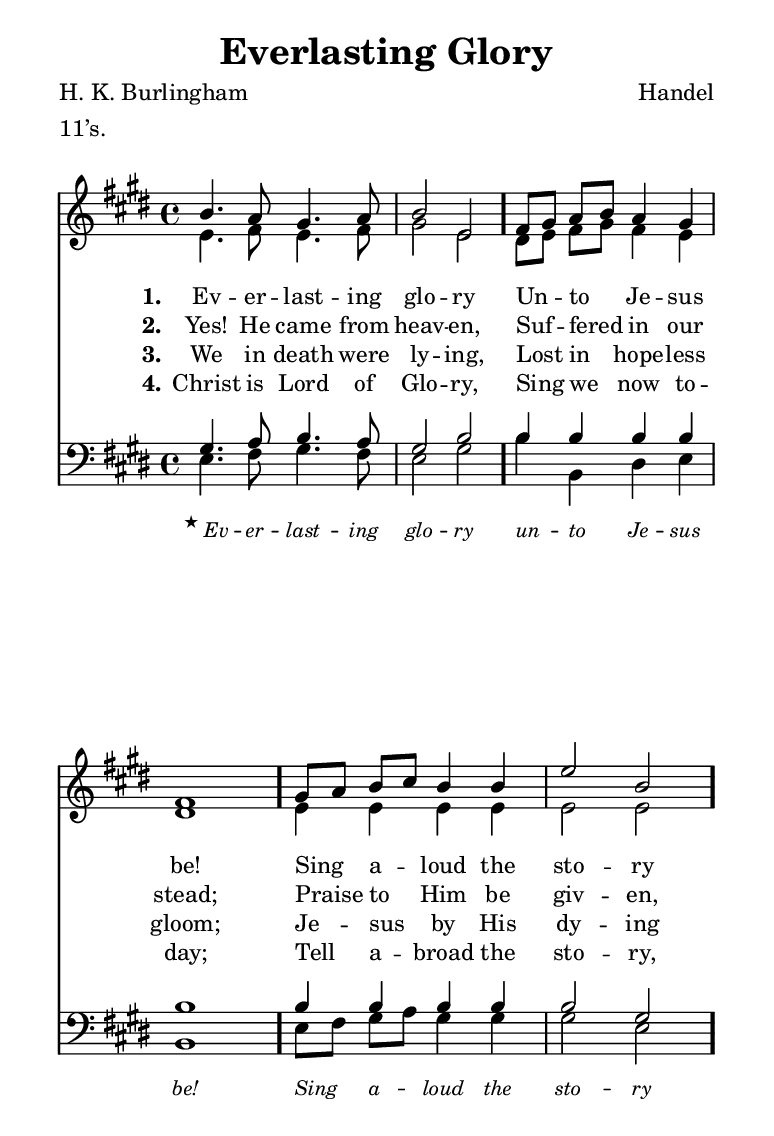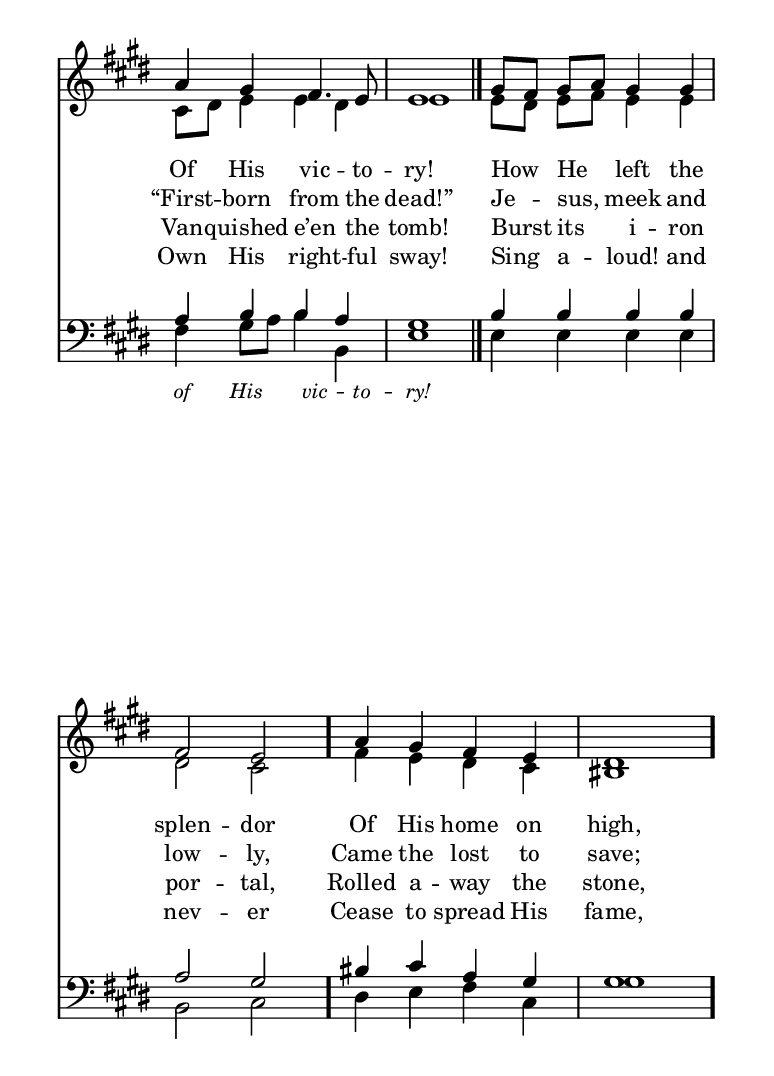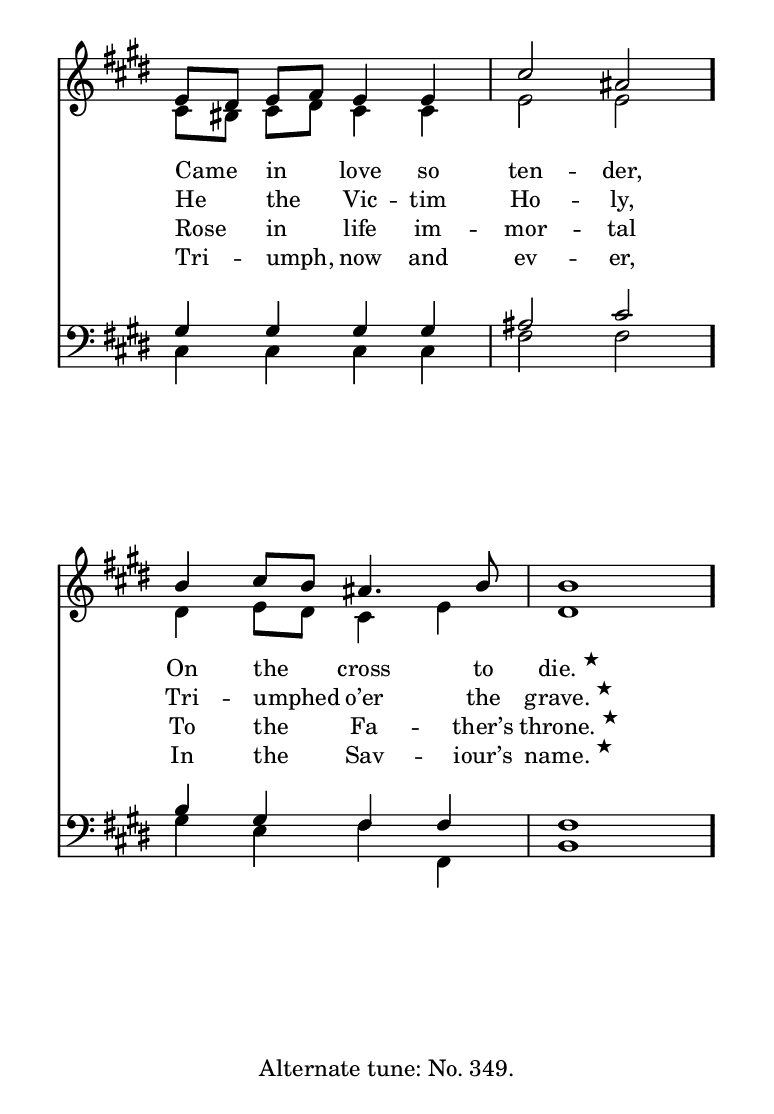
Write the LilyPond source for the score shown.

\include "common/global.ily"
\paper {
  \include "common/paper.ily"
  system-count = #(cond (is-eogsized 4) (#t #f))
}

\header{
  hymnnumber = "83"
  title = "Everlasting Glory"
  tunename = "Maccabeus"
  meter = "11’s."
  poet = "H. K. Burlingham"
  composer = "Handel"
  %copyright = ""
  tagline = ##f
}

% for fermata in MIDI
ta = { \tempo 4=100 }
tb = { \tempo 4=50  }

patternAA = { c4. c8 c4. c8 | c2 c2 }

patternBA = { c8[ c8] c8[ c8] c4 c4 | c1 }
patternBB = { c4      c4      c4 c4 | c1 }

patternCA = { c8[ c8] c8[ c8] c4 c4 | c2 c2 }
patternCB = { c4      c4      c4 c4 | c2 c2 }

patternDA = { c4      c4 c4. c8 | c1 }
patternDB = { c8[ c8] c4 c4  c4 | c1 }
patternDC = { c4      c4 c4  c4 | c1 }
patternDD = { c4 c8[ c8] c4  c4 | c1 }
patternDE = { c4 c8[ c8] c4. c8 | c1 }

global = {
  \include "common/overrides.ily"
  \override Staff.TimeSignature.style = #'()
  \time 4/4
  \override Score.MetronomeMark.transparent = ##t % hide all fermata changes too
  \ta
  \key e \major
  %\partial 4
  \autoBeamOff
}

notesSopranoA = {
\global
\relative c'' {

  \changePitch \patternAA { b a gis a | b e, }
  \changePitch \patternBA { fis gis a b a gis | fis }
  \changePitch \patternCA { gis a b cis b b | e b }
  \changePitch \patternDA { a gis fis e | e }

  \bar "|."

}
}

notesSopranoB = {
\relative c'' {

  \changePitch \patternCA { gis fis gis a gis gis | fis e }
  \changePitch \patternBB { a gis fis e | dis }
  \changePitch \patternCA { e dis e fis e e | cis' ais }
  \changePitch \patternDE { b cis b ais b | b }

	\bar "."

}
}

notesAltoA = {
\global
\relative e' {

  \changePitch \patternAA { e fis e fis | gis e }
  \changePitch \patternBA { dis e fis gis fis e | dis }
  \changePitch \patternCB { e e e e | e e }
  \changePitch \patternDB { cis dis e e dis | e }

}
}

notesAltoB = {
\relative e' {

  \changePitch \patternCA { e dis e fis e e | dis cis }
  \changePitch \patternBB { fis e dis cis | bis }
  \changePitch \patternCA { cis bis cis dis cis cis | e e }
  \changePitch \patternDD { dis e dis cis e | dis }

}
}

notesTenorA = {
\global
\relative a {

  \changePitch \patternAA { gis a b a | gis b }
  \changePitch \patternBB { b b b b | b }
  \changePitch \patternCB { b b b b | b gis }
  \changePitch \patternDC { a b b a | gis }

}
}

notesTenorB = {
\relative a {

  \changePitch \patternCB { b b b b | a gis }
  \changePitch \patternBB { bis cis a gis | gis }
  \changePitch \patternCB { gis gis gis gis | ais cis }
  \changePitch \patternBB { b gis fis fis | fis }

}
}

notesBassA = {
\global
\relative f {

  \changePitch \patternAA { e fis gis fis | e gis }
  \changePitch \patternBB { b b, dis e | b }
  \changePitch \patternCA { e fis gis a gis gis | gis e }
  \changePitch \patternDD { fis gis a b b, | e }

}
}

notesBassB = {
\relative f {

  \changePitch \patternCB { e e e e | b cis }
  \changePitch \patternBB { dis e fis cis | gis' }
  \changePitch \patternCB { cis, cis cis cis | fis fis }
  \changePitch \patternBB { gis e fis fis, | b }

}
}

Refrain = \lyricmode {

%{HIDE>%} { \override LyricText.font-size = #-1 \override Lyrics.LyricText.font-shape = #'italic } \markup{{\super{★}}Ev} -- er -- last -- ing glo -- ry un -- to Je --  sus be! %{<HIDE%}
%LYRICS Ev -- er -- last -- ing glo -- ry un -- to Je --  sus be!
Sing a -- loud the sto -- ry of His vic -- to -- ry!

}

wordsA = \lyricmode {
\set stanza = "1."

Ev -- er -- last -- ing glo -- ry \bar "."
Un -- to Je --  sus be! \bar "."
Sing a -- loud the sto -- ry \bar "."
Of His vic -- to -- ry! \bar "|."
How He left the splen -- dor \bar "."
Of His home on high, \bar "."
Came in love so ten -- der, \bar "."
On the cross to \markup{ die.{\super{★}}} \bar "."

}

wordsB = \lyricmode {
\set stanza = "2."

Yes! He came from heav -- en,
Suf -- fered in our stead;
Praise to Him be giv -- en,
“First -- born from the dead!”
Je -- sus, meek and low -- ly,
Came the lost to save;
He the Vic -- tim Ho -- ly,
Tri -- umphed o’er the \markup{ grave.{\super{★}}}

}

wordsC = \lyricmode {
\set stanza = "3."

We in death were ly -- ing,
Lost in hope -- less gloom;
Je -- sus by His dy -- ing
Van -- quished e’en the tomb!
Burst its i -- ron por -- tal,
Rolled a -- way the stone,
Rose in life im -- mor -- tal
To the Fa -- ther’s \markup{ throne.{\super{★}}%{workaround for weird bug in getlyrics.pl%}}

}

wordsD = \lyricmode {
\set stanza = "4."

Christ is Lord of Glo -- ry,
Sing we now to -- day;
Tell a -- broad the sto -- ry,
Own His right -- ful sway!
Sing a -- loud! and nev -- er
Cease to spread His fame,
Tri -- umph, now and ev -- er,
In the Sav -- iour’s \markup{ name.{\super{★}}}

}

\score {
  \context ChoirStaff <<
    \context Staff = upper <<
      \set ChoirStaff.systemStartDelimiter = #'SystemStartBar
      \context Voice  = sopranos { \voiceOne { \notesSopranoA \notesSopranoB } }
      \context Voice  = altos { \voiceTwo { \notesAltoA \notesAltoB } }
      \context Lyrics = one   \lyricsto sopranos \wordsA
      \context Lyrics = two   \lyricsto sopranos \wordsB
      \context Lyrics = three \lyricsto sopranos \wordsC
      \context Lyrics = four  \lyricsto sopranos \wordsD
    >>
    \context Staff = men <<
      \clef bass
      \context Voice  = tenors { \voiceOne { \notesTenorA \notesTenorB } }
      \context Voice  = basses { \voiceTwo { \notesBassA \notesBassB } }
    >>
	\new Lyrics \with { alignBelowContext = men } \lyricsto sopranos \Refrain
  >>
  \layout {
    \include "common/layout.ily"
  }
}

\score {
  \context ChoirStaff <<
    \context Staff = upper <<
      \set ChoirStaff.systemStartDelimiter = #'SystemStartBar
      \context Voice  = sopranos { \voiceOne { \notesSopranoA \notesSopranoB \notesSopranoA } }
      \context Voice  = altos { \voiceTwo { \notesAltoA \notesAltoB \notesAltoA } }
    >>
    \context Staff = men <<
      \clef bass
      \context Voice  = tenors { \voiceOne { \notesTenorA \notesTenorB \notesTenorA } }
      \context Voice  = basses { \voiceTwo { \notesBassA \notesBassB \notesBassA } }
    >>
  >>
  \midi{
    \include "common/midi.ily"
  }
}

\noPageBreak

\markup { \fill-line { \line { Alternate tune: No. 349. } } }

\version "2.18.0"  % necessary for upgrading to future LilyPond versions.

% vi:set et ts=2 sw=2 ai nocindent syntax=lilypond:
